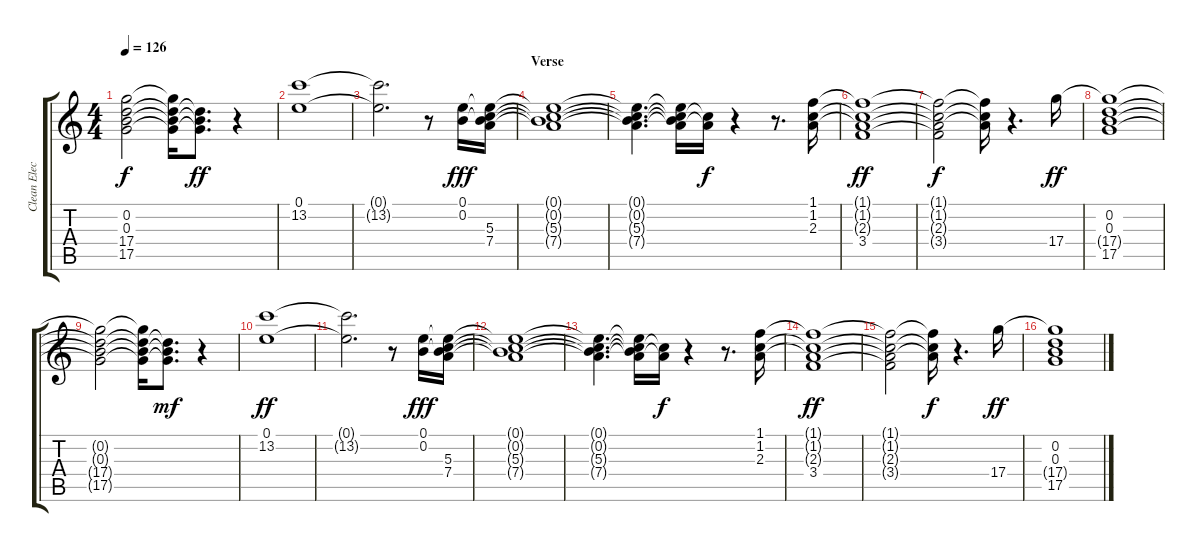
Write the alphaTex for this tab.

\track ("Clean Elec." "Clean Elec") {instrument electricguitarclean}
\staff {score tabs}
\tuning (E4 B3 G3 D3 A2 E2) {hide}
\ts (4 4)
\tempo 126
\clef g2
\ks c
(0.2{t} 0.3{t} 17.4{t} 17.5{t}).2{dy f} (0.2{t} 0.3{t} 17.4{t} 17.5{t}).16 (0.2{t} 0.3{t} 17.5{t}).8{d dy ff} r.4 |
(0.1 13.2).1 |
(0.1{t} 13.2{t}).2{d} r.8 (0.1 0.2).16{dy fff} (0.1{t} 0.2{t} 5.3 7.4).16 |
\section ("" "Verse")
(0.1{t} 0.2{t} 5.3{t} 7.4{t}).1 |
(0.1{t} 0.2{t} 5.3{t} 7.4{t}).4{d} (0.1{t} 0.2{t} 5.3{t} 7.4{t}).16 (5.3{t} 7.4{t}).16{dy f} r.4 r.8{d} (1.1 1.2 2.3).16 |
(1.1{t} 1.2{t} 2.3{t} 3.4).1{dy ff} |
(1.1{t} 1.2{t} 2.3{t} 3.4{t}).2{dy f} (1.1{t} 1.2{t} 2.3{t}).16 r.4{d} 17.4.16{dy ff} |
(0.2 0.3 17.4{t} 17.5).1 |
(0.2{t} 0.3{t} 17.4{t} 17.5{t}).2 (0.2{t} 0.3{t} 17.4{t} 17.5{t}).16 (0.2{t} 0.3{t} 17.5{t}).8{d dy mf} r.4 |
(0.1 13.2).1{dy ff} |
(0.1{t} 13.2{t}).2{d} r.8 (0.1 0.2).16{dy fff} (0.1{t} 0.2{t} 5.3 7.4).16 |
(0.1{t} 0.2{t} 5.3{t} 7.4{t}).1 |
(0.1{t} 0.2{t} 5.3{t} 7.4{t}).4{d} (0.1{t} 0.2{t} 5.3{t} 7.4{t}).16 (5.3{t} 7.4{t}).16{dy f} r.4 r.8{d} (1.1 1.2 2.3).16 |
(1.1{t} 1.2{t} 2.3{t} 3.4).1{dy ff} |
(1.1{t} 1.2{t} 2.3{t} 3.4{t}).2 (1.1{t} 1.2{t} 2.3{t}).16{dy f} r.4{d} 17.4.16{dy ff} |
(0.2 0.3 17.4{t} 17.5).1
